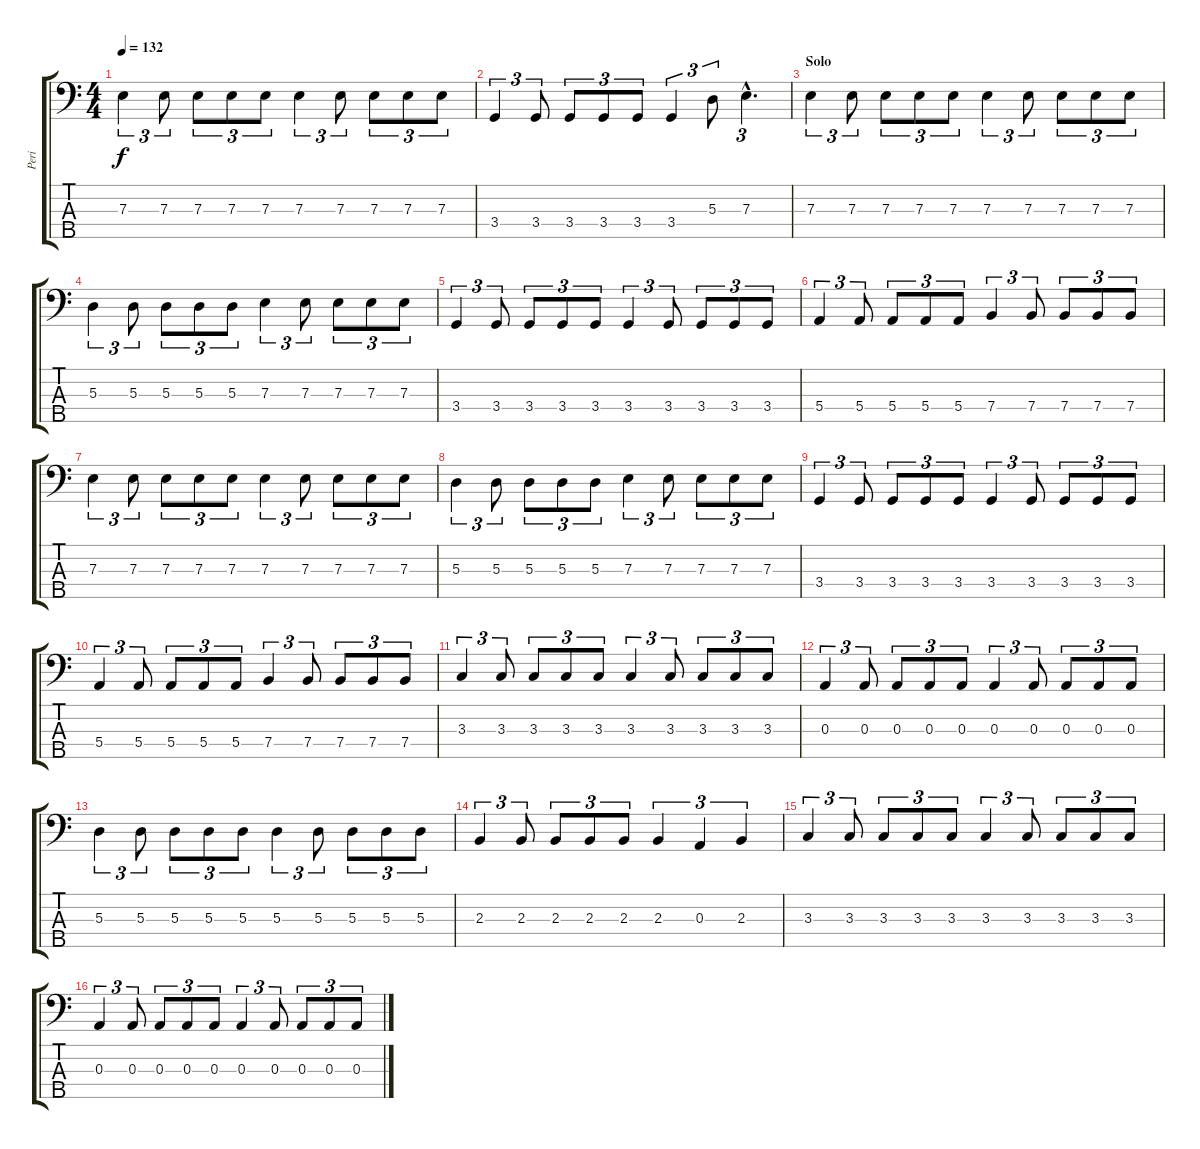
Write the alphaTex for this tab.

\track ("Peri" "Peri") {instrument electricbassfinger}
\staff {score tabs}
\tuning (G2 D2 A1 E1 B0) {hide}
\ts (4 4)
\tempo 132
\clef f4
\ks c
7.3.4{tu (3 2) dy f} 7.3.8{tu (3 2)} 7.3.8{tu (3 2)} 7.3.8{tu (3 2)} 7.3.8{tu (3 2)} 7.3.4{tu (3 2)} 7.3.8{tu (3 2)} 7.3.8{tu (3 2)} 7.3.8{tu (3 2)} 7.3.8{tu (3 2)} |
3.4.4{tu (3 2)} 3.4.8{tu (3 2)} 3.4.8{tu (3 2)} 3.4.8{tu (3 2)} 3.4.8{tu (3 2)} 3.4.4{tu (3 2)} 5.3.8{tu (3 2)} 7.3{hac}.4{d tu (3 2)} |
\section ("" "Solo")
7.3.4{tu (3 2)} 7.3.8{tu (3 2)} 7.3.8{tu (3 2)} 7.3.8{tu (3 2)} 7.3.8{tu (3 2)} 7.3.4{tu (3 2)} 7.3.8{tu (3 2)} 7.3.8{tu (3 2)} 7.3.8{tu (3 2)} 7.3.8{tu (3 2)} |
5.3.4{tu (3 2)} 5.3.8{tu (3 2)} 5.3.8{tu (3 2)} 5.3.8{tu (3 2)} 5.3.8{tu (3 2)} 7.3.4{tu (3 2)} 7.3.8{tu (3 2)} 7.3.8{tu (3 2)} 7.3.8{tu (3 2)} 7.3.8{tu (3 2)} |
3.4.4{tu (3 2)} 3.4.8{tu (3 2)} 3.4.8{tu (3 2)} 3.4.8{tu (3 2)} 3.4.8{tu (3 2)} 3.4.4{tu (3 2)} 3.4.8{tu (3 2)} 3.4.8{tu (3 2)} 3.4.8{tu (3 2)} 3.4.8{tu (3 2)} |
5.4.4{tu (3 2)} 5.4.8{tu (3 2)} 5.4.8{tu (3 2)} 5.4.8{tu (3 2)} 5.4.8{tu (3 2)} 7.4.4{tu (3 2)} 7.4.8{tu (3 2)} 7.4.8{tu (3 2)} 7.4.8{tu (3 2)} 7.4.8{tu (3 2)} |
7.3.4{tu (3 2)} 7.3.8{tu (3 2)} 7.3.8{tu (3 2)} 7.3.8{tu (3 2)} 7.3.8{tu (3 2)} 7.3.4{tu (3 2)} 7.3.8{tu (3 2)} 7.3.8{tu (3 2)} 7.3.8{tu (3 2)} 7.3.8{tu (3 2)} |
5.3.4{tu (3 2)} 5.3.8{tu (3 2)} 5.3.8{tu (3 2)} 5.3.8{tu (3 2)} 5.3.8{tu (3 2)} 7.3.4{tu (3 2)} 7.3.8{tu (3 2)} 7.3.8{tu (3 2)} 7.3.8{tu (3 2)} 7.3.8{tu (3 2)} |
3.4.4{tu (3 2)} 3.4.8{tu (3 2)} 3.4.8{tu (3 2)} 3.4.8{tu (3 2)} 3.4.8{tu (3 2)} 3.4.4{tu (3 2)} 3.4.8{tu (3 2)} 3.4.8{tu (3 2)} 3.4.8{tu (3 2)} 3.4.8{tu (3 2)} |
5.4.4{tu (3 2)} 5.4.8{tu (3 2)} 5.4.8{tu (3 2)} 5.4.8{tu (3 2)} 5.4.8{tu (3 2)} 7.4.4{tu (3 2)} 7.4.8{tu (3 2)} 7.4.8{tu (3 2)} 7.4.8{tu (3 2)} 7.4.8{tu (3 2)} |
3.3.4{tu (3 2)} 3.3.8{tu (3 2)} 3.3.8{tu (3 2)} 3.3.8{tu (3 2)} 3.3.8{tu (3 2)} 3.3.4{tu (3 2)} 3.3.8{tu (3 2)} 3.3.8{tu (3 2)} 3.3.8{tu (3 2)} 3.3.8{tu (3 2)} |
0.3.4{tu (3 2)} 0.3.8{tu (3 2)} 0.3.8{tu (3 2)} 0.3.8{tu (3 2)} 0.3.8{tu (3 2)} 0.3.4{tu (3 2)} 0.3.8{tu (3 2)} 0.3.8{tu (3 2)} 0.3.8{tu (3 2)} 0.3.8{tu (3 2)} |
5.3.4{tu (3 2)} 5.3.8{tu (3 2)} 5.3.8{tu (3 2)} 5.3.8{tu (3 2)} 5.3.8{tu (3 2)} 5.3.4{tu (3 2)} 5.3.8{tu (3 2)} 5.3.8{tu (3 2)} 5.3.8{tu (3 2)} 5.3.8{tu (3 2)} |
2.3.4{tu (3 2)} 2.3.8{tu (3 2)} 2.3.8{tu (3 2)} 2.3.8{tu (3 2)} 2.3.8{tu (3 2)} 2.3.4{tu (3 2)} 0.3.4{tu (3 2)} 2.3.4{tu (3 2)} |
3.3.4{tu (3 2)} 3.3.8{tu (3 2)} 3.3.8{tu (3 2)} 3.3.8{tu (3 2)} 3.3.8{tu (3 2)} 3.3.4{tu (3 2)} 3.3.8{tu (3 2)} 3.3.8{tu (3 2)} 3.3.8{tu (3 2)} 3.3.8{tu (3 2)} |
0.3.4{tu (3 2)} 0.3.8{tu (3 2)} 0.3.8{tu (3 2)} 0.3.8{tu (3 2)} 0.3.8{tu (3 2)} 0.3.4{tu (3 2)} 0.3.8{tu (3 2)} 0.3.8{tu (3 2)} 0.3.8{tu (3 2)} 0.3.8{tu (3 2)}
